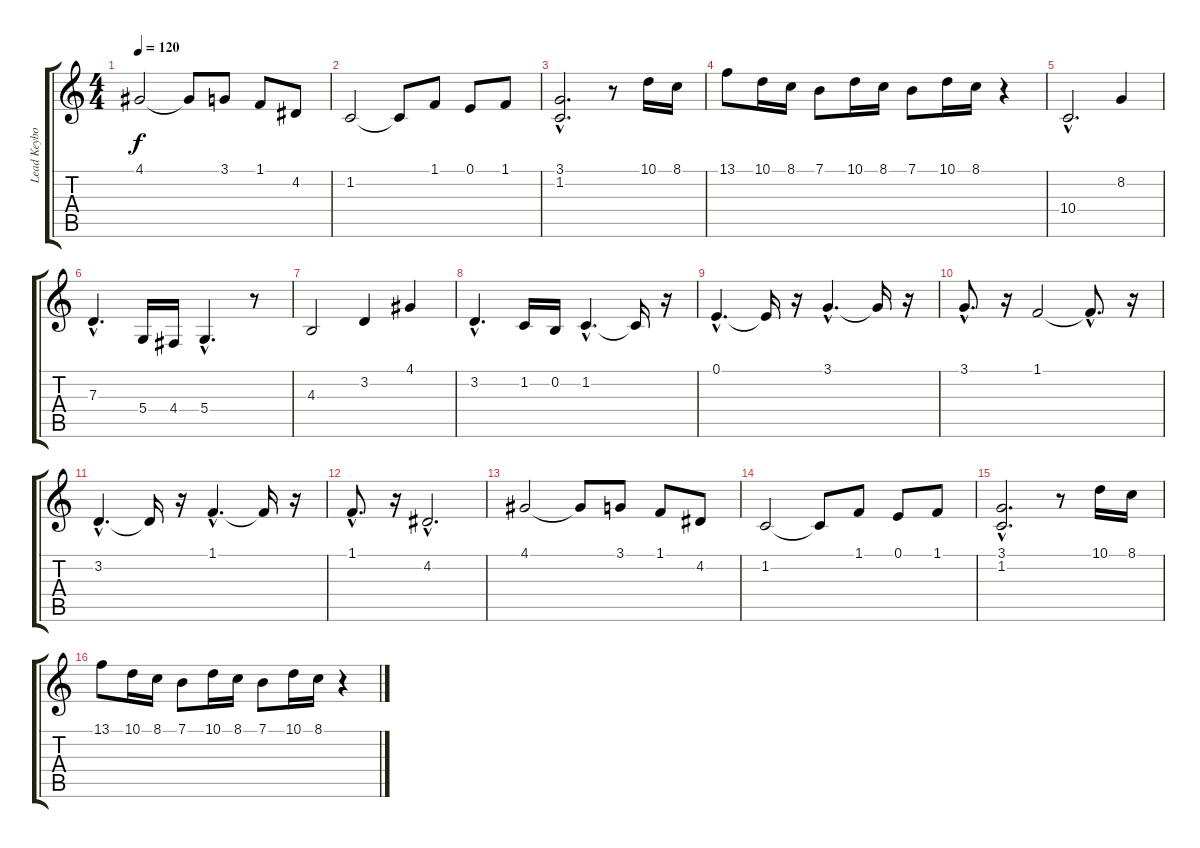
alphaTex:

\track ("Lead Keyboard Melody" "Lead Keybo") {instrument flute}
\staff {score tabs}
\tuning (E4 B3 G3 D3 A2 E2) {hide}
\ts (4 4)
\tempo 120
\clef g2
\ks c
4.1.2{dy f} 4.1{t}.8 3.1.8 1.1.8 4.2.8 |
1.2.2 1.2{t}.8 1.1.8 0.1.8 1.1.8 |
(3.1{hac} 1.2{hac}).2{d} r.8 10.1.16 8.1.16 |
13.1.8{volume 3} 10.1.16 8.1.16 7.1.8 10.1.16 8.1.16 7.1.8 10.1.16 8.1.16 r.4 |
\section ("" "")
10.4{hac}.2{d volume 12} 8.2.4 |
7.3{hac}.4{d} 5.4.16 4.4.16 5.4{hac}.4{d} r.8 |
4.3.2 3.2.4 4.1.4 |
3.2{hac}.4{d} 1.2.16 0.2.16 1.2{hac}.4{d} 1.2{t}.16 r.16 |
0.1{hac}.4{d} 0.1{t}.16 r.16 3.1{hac}.4{d} 3.1{t}.16 r.16 |
3.1{hac}.8{d} r.16 1.1.2 1.1{hac t}.8{d} r.16 |
3.2{hac}.4{d} 3.2{t}.16 r.16 1.1{hac}.4{d} 1.1{t}.16 r.16 |
1.1{hac}.8{d} r.16 4.2{hac}.2{d} |
4.1.2 4.1{t}.8 3.1.8 1.1.8 4.2.8 |
1.2.2 1.2{t}.8 1.1.8 0.1.8 1.1.8 |
(3.1{hac} 1.2{hac}).2{d} r.8 10.1.16 8.1.16 |
13.1.8{volume 3} 10.1.16 8.1.16 7.1.8 10.1.16 8.1.16 7.1.8 10.1.16 8.1.16 r.4
